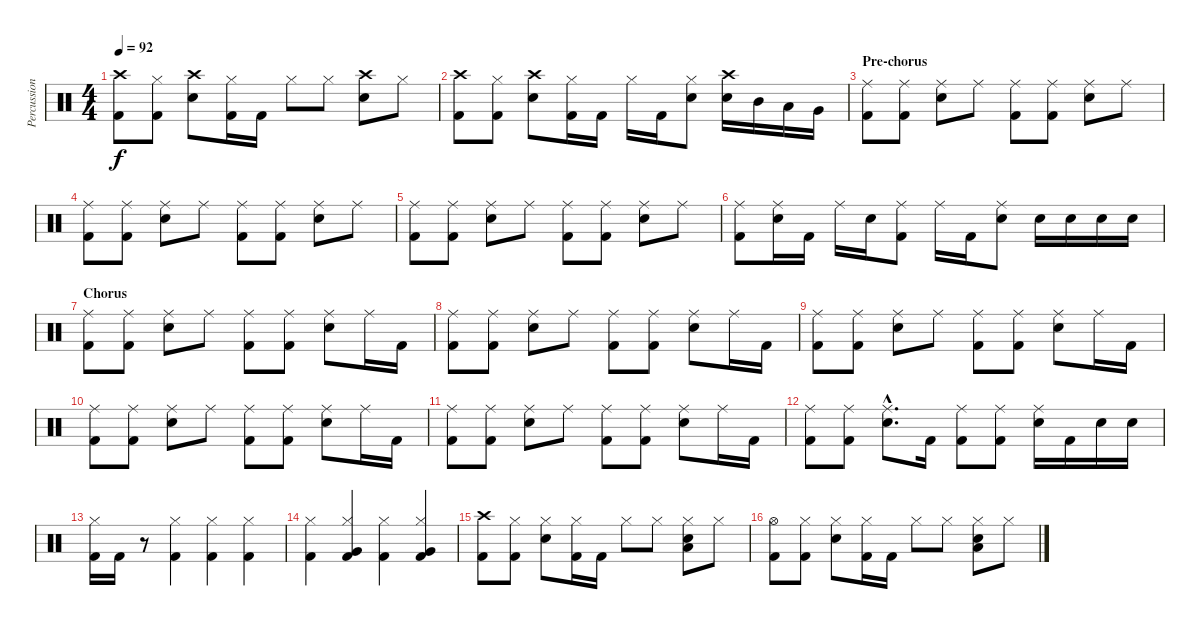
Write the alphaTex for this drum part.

\track ("Percussion" "Percussion") {instrument percussion}
\staff {score}
\articulation defaults
\ts (4 4)
\tempo 92
\clef neutral
\ks c
("Crash high (hit)" "Kick (hit) 2").8{dy f} ("Hi-Hat (closed)" "Kick (hit) 2").8 ("Crash high (hit)" "Electric Snare (hit)").8 ("Hi-Hat (closed)" "Kick (hit) 2").16 "Kick (hit) 2".16 "Hi-Hat (closed)".8 "Hi-Hat (closed)".8 ("Crash high (hit)" "Electric Snare (hit)").8 "Hi-Hat (closed)".8 |
("Crash high (hit)" "Kick (hit) 2").8 ("Hi-Hat (closed)" "Kick (hit) 2").8 ("Crash high (hit)" "Electric Snare (hit)").8 ("Hi-Hat (closed)" "Kick (hit) 2").16 "Kick (hit) 2".16 "Hi-Hat (closed)".16 "Kick (hit) 2".16 ("Hi-Hat (closed)" "Electric Snare (hit)").8 ("Crash high (hit)" "Electric Snare (hit)").16 "Mid Tom (hit)".16 "Low Tom (hit)".16 "Very Low Tom (hit)".16 |
\section ("" "Pre-chorus")
("Ride (middle)" "Kick (hit) 2").8 ("Ride (middle)" "Kick (hit) 2").8 ("Ride (middle)" "Electric Snare (hit)").8 "Ride (middle)".8 ("Ride (middle)" "Kick (hit) 2").8 ("Ride (middle)" "Kick (hit) 2").8 ("Ride (middle)" "Electric Snare (hit)").8 "Ride (middle)".8 |
("Ride (middle)" "Kick (hit) 2").8 ("Ride (middle)" "Kick (hit) 2").8 ("Ride (middle)" "Electric Snare (hit)").8 "Ride (middle)".8 ("Ride (middle)" "Kick (hit) 2").8 ("Ride (middle)" "Kick (hit) 2").8 ("Ride (middle)" "Electric Snare (hit)").8 "Ride (middle)".8 |
("Ride (middle)" "Kick (hit) 2").8 ("Ride (middle)" "Kick (hit) 2").8 ("Ride (middle)" "Electric Snare (hit)").8 "Ride (middle)".8 ("Ride (middle)" "Kick (hit) 2").8 ("Ride (middle)" "Kick (hit) 2").8 ("Ride (middle)" "Electric Snare (hit)").8 "Ride (middle)".8 |
("Ride (middle)" "Kick (hit) 2").8 ("Ride (middle)" "Electric Snare (hit)").16 "Kick (hit) 2".16 "Ride (middle)".16 "Electric Snare (hit)".16 ("Ride (middle)" "Kick (hit) 2").8 "Ride (middle)".16 "Kick (hit) 2".16 ("Ride (middle)" "Electric Snare (hit)").8 "Electric Snare (hit)".16 "Electric Snare (hit)".16 "Electric Snare (hit)".16 "Electric Snare (hit)".16 |
\section ("" "Chorus")
("Ride (middle)" "Kick (hit) 2").8 ("Ride (middle)" "Kick (hit) 2").8 ("Ride (middle)" "Electric Snare (hit)").8 "Ride (middle)".8 ("Ride (middle)" "Kick (hit) 2").8 ("Ride (middle)" "Kick (hit) 2").8 ("Ride (middle)" "Electric Snare (hit)").8 "Ride (middle)".16 "Kick (hit) 2".16 |
("Ride (middle)" "Kick (hit) 2").8 ("Ride (middle)" "Kick (hit) 2").8 ("Ride (middle)" "Electric Snare (hit)").8 "Ride (middle)".8 ("Ride (middle)" "Kick (hit) 2").8 ("Ride (middle)" "Kick (hit) 2").8 ("Ride (middle)" "Electric Snare (hit)").8 "Ride (middle)".16 "Kick (hit) 2".16 |
("Ride (middle)" "Kick (hit) 2").8 ("Ride (middle)" "Kick (hit) 2").8 ("Ride (middle)" "Electric Snare (hit)").8 "Ride (middle)".8 ("Ride (middle)" "Kick (hit) 2").8 ("Ride (middle)" "Kick (hit) 2").8 ("Ride (middle)" "Electric Snare (hit)").8 "Ride (middle)".16 "Kick (hit) 2".16 |
("Ride (middle)" "Kick (hit) 2").8 ("Ride (middle)" "Kick (hit) 2").8 ("Ride (middle)" "Electric Snare (hit)").8 "Ride (middle)".8 ("Ride (middle)" "Kick (hit) 2").8 ("Ride (middle)" "Kick (hit) 2").8 ("Ride (middle)" "Electric Snare (hit)").8 "Ride (middle)".16 "Kick (hit) 2".16 |
("Ride (middle)" "Kick (hit) 2").8 ("Ride (middle)" "Kick (hit) 2").8 ("Ride (middle)" "Electric Snare (hit)").8 "Ride (middle)".8 ("Ride (middle)" "Kick (hit) 2").8 ("Ride (middle)" "Kick (hit) 2").8 ("Ride (middle)" "Electric Snare (hit)").8 "Ride (middle)".16 "Kick (hit) 2".16 |
("Ride (middle)" "Kick (hit) 2").8 ("Ride (middle)" "Kick (hit) 2").8 ("Ride (middle)"{hac} "Electric Snare (hit)"{hac}).8{d} "Kick (hit) 2".16 ("Ride (middle)" "Kick (hit) 2").8 ("Ride (middle)" "Kick (hit) 2").8 ("Ride (middle)" "Electric Snare (hit)").16 "Kick (hit) 2".16 "Electric Snare (hit)".16 "Electric Snare (hit)".16 |
("Hi-Hat (closed)" "Kick (hit) 2").16 "Kick (hit) 2".16 r.8 ("Hi-Hat (closed)" "Kick (hit) 2").4 ("Hi-Hat (closed)" "Kick (hit) 2").4 ("Hi-Hat (closed)" "Kick (hit) 2").4 |
("Hi-Hat (closed)" "Kick (hit) 2").4 ("Hi-Hat (closed)" "Very Low Tom (hit)" "Kick (hit) 2").4 ("Hi-Hat (closed)" "Kick (hit) 2").4 ("Hi-Hat (closed)" "Very Low Tom (hit)" "Kick (hit) 2").4 |
("Crash high (hit)" "Kick (hit) 2").8 ("Hi-Hat (closed)" "Kick (hit) 2").8 ("Hi-Hat (closed)" "Electric Snare (hit)").8 ("Hi-Hat (closed)" "Kick (hit) 2").16 "Kick (hit) 2".16 "Hi-Hat (closed)".8 "Hi-Hat (closed)".8 ("Hi-Hat (closed)" "Low Tom (hit)" "Electric Snare (hit)").8 "Hi-Hat (closed)".8 |
("Hi-Hat (open)" "Kick (hit) 2").8 ("Hi-Hat (closed)" "Kick (hit) 2").8 ("Hi-Hat (closed)" "Electric Snare (hit)").8 ("Hi-Hat (closed)" "Kick (hit) 2").16 "Kick (hit) 2".16 "Hi-Hat (closed)".8 "Hi-Hat (closed)".8 ("Hi-Hat (closed)" "Low Tom (hit)" "Electric Snare (hit)").8 "Hi-Hat (closed)".8
